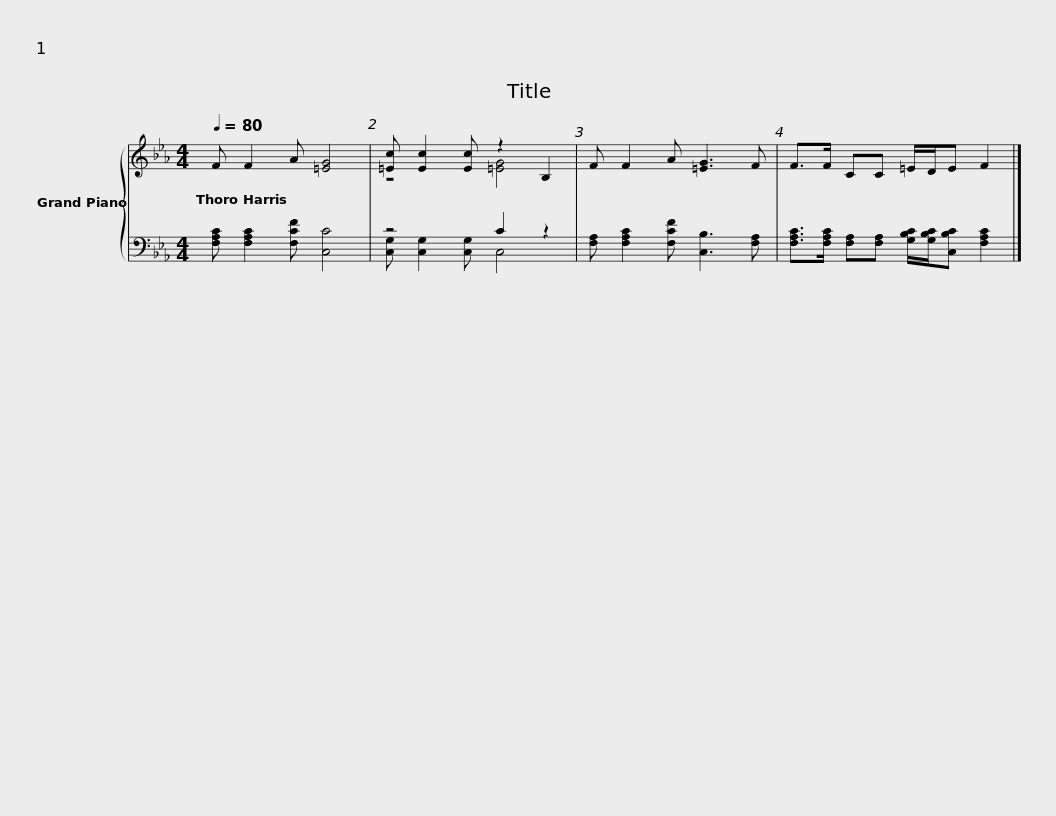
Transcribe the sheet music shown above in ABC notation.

X:1
%%score { ( 1 3 ) | ( 2 4 ) }
L:1/8
Q:1/4=80
M:4/4
I:linebreak $
K:Eb
V:1 treble
V:3 treble
V:2 bass
V:4 bass
V:1
 F F2 A [=EG]4 | [=Ec] [Ec]2 [Ec] z2 B,2 | F F2 A [=EG]3 F | F>F CC =E/D/E F2 |] %4
V:2
 [F,A,C] [F,A,C]2 [F,CF] [C,C]4 | z4 C2 z2 | [F,A,] [F,A,C]2 [F,CF] [C,B,]3 [F,A,] | [F,A,C]>[F,A,C] [F,A,][F,A,] [G,B,C]/[G,B,C]/[C,B,C] [F,A,C]2 |] %4
V:3
 x8 | z4 [=EG]4 | x8 | x8 |] %4
V:4
 x8 | [C,G,] [C,G,]2 [C,G,] C,4 | x8 | x8 |] %4
